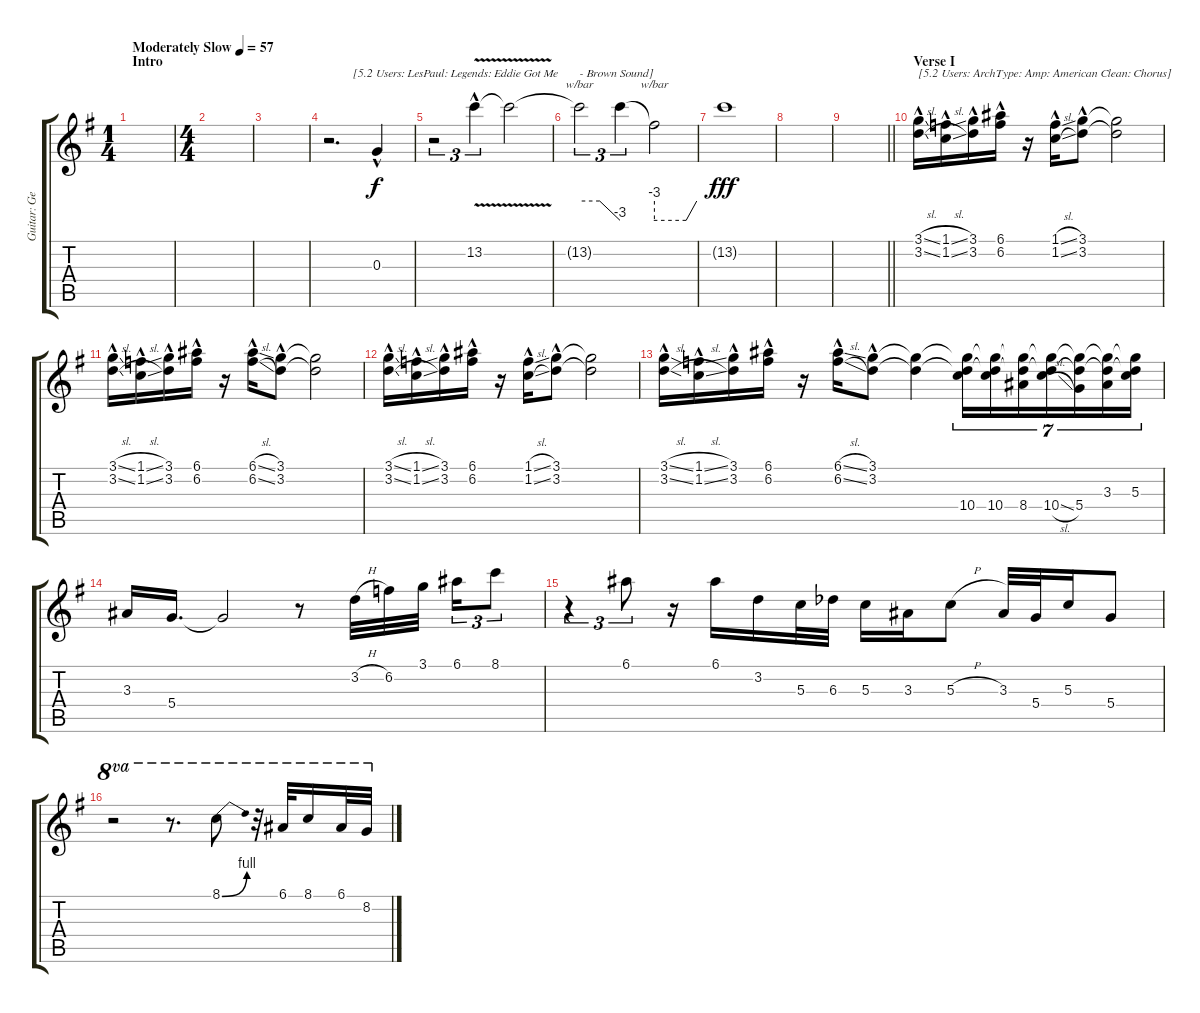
\track ("Guitar: George" "Guitar: Ge") {instrument overdrivenguitar}
\staff {score tabs}
\tuning (E4 B3 G3 D3 A2 E2) {hide}
\ts (1 4)
\section ("" "Intro")
\tempo (57 "Moderately Slow")
\clef g2
\ks g
|
\ts (4 4)
|
|
r.2{d txt "        [5.2 Users: LesPaul: Legends: Eddie Got Me" volume 0} 0.3{hac}.4{volume 8} |
r.2{tu (3 2)} 13.2{v hac}.4{tu (3 2)} 13.2{t}.2 |
13.2{t}.2{tu (3 2) tbe (custom default 0 0 30 0 60 -12) txt "- Brown Sound]"} 13.2{t}.4{tu (3 2) dy f volume 0} 13.2{t}.2{tbe (custom default 0 -12 45 -12 60 0)} |
13.2{t}.1{dy fff} |
|
\barLineRight lightlight
|
\section ("" "Verse I")
(3.1{sl hac} 3.2{sl hac}).16{txt "[5.2 Users: ArchType: Amp: American Clean: Chorus]" volume 16 instrument electricguitarjazz} (1.1{sl hac} 1.2{sl hac}).16 (3.1{hac} 3.2{hac}).16 (6.1{hac} 6.2{hac}).16 r.16 (1.1{sl hac} 1.2{sl hac}).16 (3.1{hac} 3.2{hac}).8 (3.1{t} 3.2{t}).2 |
(3.1{sl hac} 3.2{sl hac}).16 (1.1{sl hac} 1.2{sl hac}).16 (3.1{hac} 3.2{hac}).16 (6.1{hac} 6.2{hac}).16 r.16 (6.1{sl hac} 6.2{sl hac}).16 (3.1{hac} 3.2{hac}).8 (3.1{t} 3.2{t}).2 |
(3.1{sl hac} 3.2{sl hac}).16 (1.1{sl hac} 1.2{sl hac}).16 (3.1{hac} 3.2{hac}).16 (6.1{hac} 6.2{hac}).16 r.16 (1.1{sl hac} 1.2{sl hac}).16 (3.1{hac} 3.2{hac}).8 (3.1{t} 3.2{t}).2 |
(3.1{sl hac} 3.2{sl hac}).16 (1.1{sl hac} 1.2{sl hac}).16 (3.1{hac} 3.2{hac}).16 (6.1{hac} 6.2{hac}).16 r.16 (6.1{sl hac} 6.2{sl hac}).16 (3.1{hac} 3.2{hac}).8 (3.1{t} 3.2{t}).4 (3.1{t} 3.2{t} 10.4).16{tu (7 4)} (3.1{t} 3.2{t} 10.4).16{tu (7 4)} (3.1{t} 3.2{t} 8.4).16{tu (7 4)} (3.1{t} 3.2{t} 10.4{sl}).16{tu (7 4)} (3.1{t} 3.2{t} 5.4).16{tu (7 4)} (3.1{t} 3.2{t} 3.3).16{tu (7 4)} (3.1{t} 3.2{t} 5.3).16{tu (7 4)} |
3.3.16 5.4.16{d} 5.4{t}.2 r.8 3.2{h}.32 6.2.32 3.1.32{beam splitsecondary} 6.1.16{tu (3 2)} 8.1.8{tu (3 2)} |
r.4{tu (3 2)} 6.1.8{tu (3 2)} r.16 6.1.16 3.2.16 5.3.32 6.3{acc b}.32 5.3.16 3.3.16 5.3{h}.8 3.3.32 5.4.32 5.3.16 5.4.8 |
r.2{ot 8va} r.8{d ot 8va} 8.1{be (bend 0 0 60 4)}.8{ot 8va} r.32{ot 8va} 6.1.32{ot 8va} 8.1.16{ot 8va} 6.1.32{ot 8va} 8.2.32{ot 8va}
